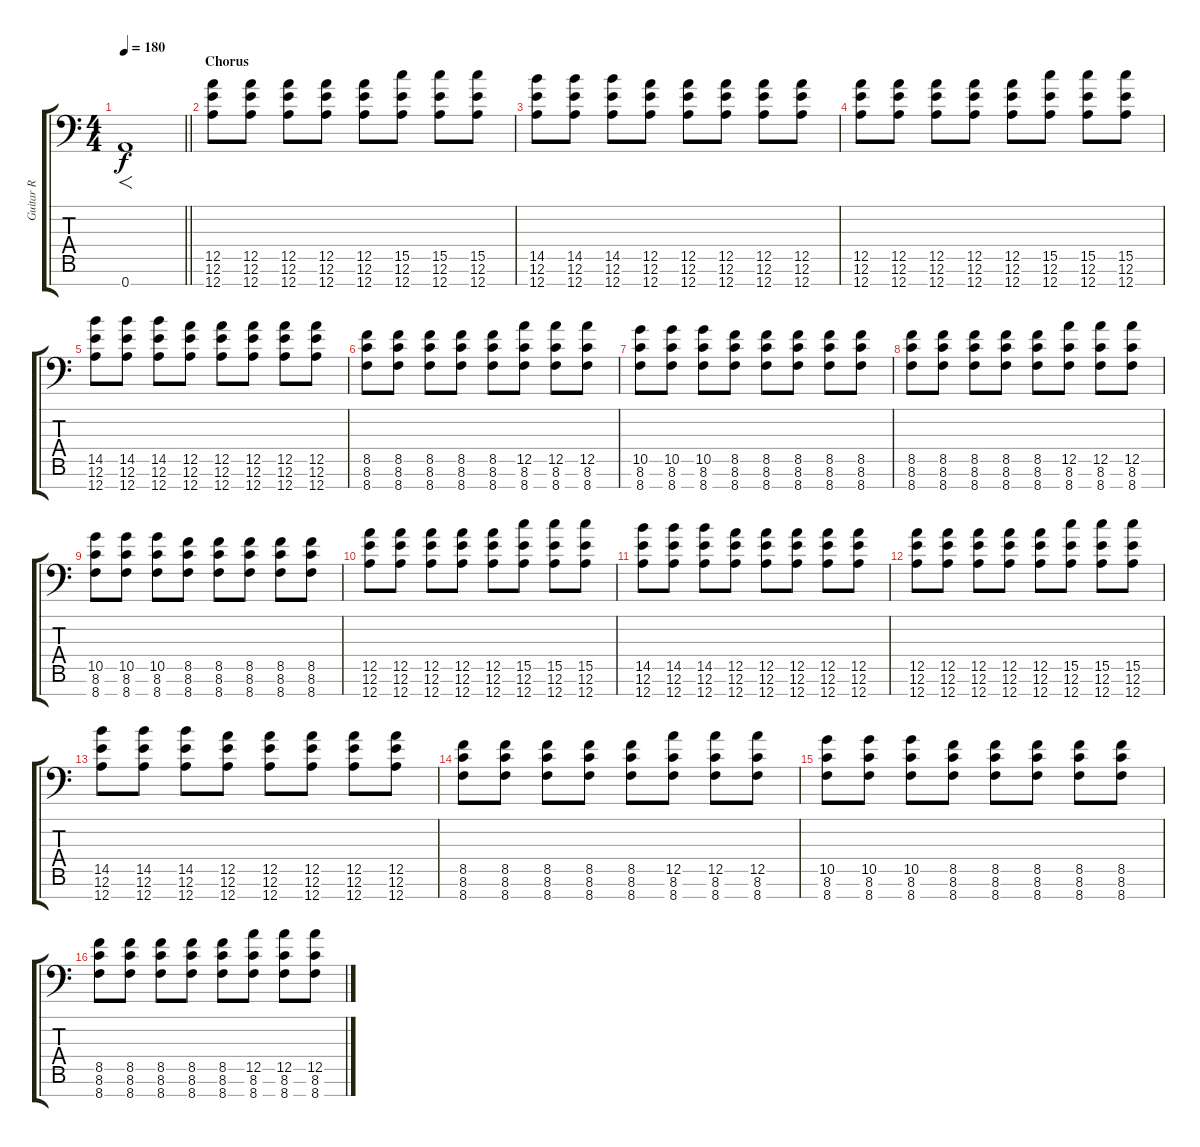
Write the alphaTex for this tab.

\track ("Guitar R" "Guitar R") {instrument overdrivenguitar}
\staff {score tabs}
\tuning (E4 B3 G3 D3 A2 E2 A1) {hide}
\ts (4 4)
\tempo 180
\clef f4
\barLineRight lightlight
\ks c
0.7.1{f dy f} |
\section ("" "Chorus")
(12.5 12.6 12.7).8 (12.5 12.6 12.7).8 (12.5 12.6 12.7).8 (12.5 12.6 12.7).8 (12.5 12.6 12.7).8 (15.5 12.6 12.7).8 (15.5 12.6 12.7).8 (15.5 12.6 12.7).8 |
(14.5 12.6 12.7).8 (14.5 12.6 12.7).8 (14.5 12.6 12.7).8 (12.5 12.6 12.7).8 (12.5 12.6 12.7).8 (12.5 12.6 12.7).8 (12.5 12.6 12.7).8 (12.5 12.6 12.7).8 |
(12.5 12.6 12.7).8 (12.5 12.6 12.7).8 (12.5 12.6 12.7).8 (12.5 12.6 12.7).8 (12.5 12.6 12.7).8 (15.5 12.6 12.7).8 (15.5 12.6 12.7).8 (15.5 12.6 12.7).8 |
(14.5 12.6 12.7).8 (14.5 12.6 12.7).8 (14.5 12.6 12.7).8 (12.5 12.6 12.7).8 (12.5 12.6 12.7).8 (12.5 12.6 12.7).8 (12.5 12.6 12.7).8 (12.5 12.6 12.7).8 |
(8.5 8.6 8.7).8 (8.5 8.6 8.7).8 (8.5 8.6 8.7).8 (8.5 8.6 8.7).8 (8.5 8.6 8.7).8 (12.5 8.6 8.7).8 (12.5 8.6 8.7).8 (12.5 8.6 8.7).8 |
(10.5 8.6 8.7).8 (10.5 8.6 8.7).8 (10.5 8.6 8.7).8 (8.5 8.6 8.7).8 (8.5 8.6 8.7).8 (8.5 8.6 8.7).8 (8.5 8.6 8.7).8 (8.5 8.6 8.7).8 |
(8.5 8.6 8.7).8 (8.5 8.6 8.7).8 (8.5 8.6 8.7).8 (8.5 8.6 8.7).8 (8.5 8.6 8.7).8 (12.5 8.6 8.7).8 (12.5 8.6 8.7).8 (12.5 8.6 8.7).8 |
(10.5 8.6 8.7).8 (10.5 8.6 8.7).8 (10.5 8.6 8.7).8 (8.5 8.6 8.7).8 (8.5 8.6 8.7).8 (8.5 8.6 8.7).8 (8.5 8.6 8.7).8 (8.5 8.6 8.7).8 |
(12.5 12.6 12.7).8 (12.5 12.6 12.7).8 (12.5 12.6 12.7).8 (12.5 12.6 12.7).8 (12.5 12.6 12.7).8 (15.5 12.6 12.7).8 (15.5 12.6 12.7).8 (15.5 12.6 12.7).8 |
(14.5 12.6 12.7).8 (14.5 12.6 12.7).8 (14.5 12.6 12.7).8 (12.5 12.6 12.7).8 (12.5 12.6 12.7).8 (12.5 12.6 12.7).8 (12.5 12.6 12.7).8 (12.5 12.6 12.7).8 |
(12.5 12.6 12.7).8 (12.5 12.6 12.7).8 (12.5 12.6 12.7).8 (12.5 12.6 12.7).8 (12.5 12.6 12.7).8 (15.5 12.6 12.7).8 (15.5 12.6 12.7).8 (15.5 12.6 12.7).8 |
(14.5 12.6 12.7).8 (14.5 12.6 12.7).8 (14.5 12.6 12.7).8 (12.5 12.6 12.7).8 (12.5 12.6 12.7).8 (12.5 12.6 12.7).8 (12.5 12.6 12.7).8 (12.5 12.6 12.7).8 |
(8.5 8.6 8.7).8 (8.5 8.6 8.7).8 (8.5 8.6 8.7).8 (8.5 8.6 8.7).8 (8.5 8.6 8.7).8 (12.5 8.6 8.7).8 (12.5 8.6 8.7).8 (12.5 8.6 8.7).8 |
(10.5 8.6 8.7).8 (10.5 8.6 8.7).8 (10.5 8.6 8.7).8 (8.5 8.6 8.7).8 (8.5 8.6 8.7).8 (8.5 8.6 8.7).8 (8.5 8.6 8.7).8 (8.5 8.6 8.7).8 |
(8.5 8.6 8.7).8 (8.5 8.6 8.7).8 (8.5 8.6 8.7).8 (8.5 8.6 8.7).8 (8.5 8.6 8.7).8 (12.5 8.6 8.7).8 (12.5 8.6 8.7).8 (12.5 8.6 8.7).8
